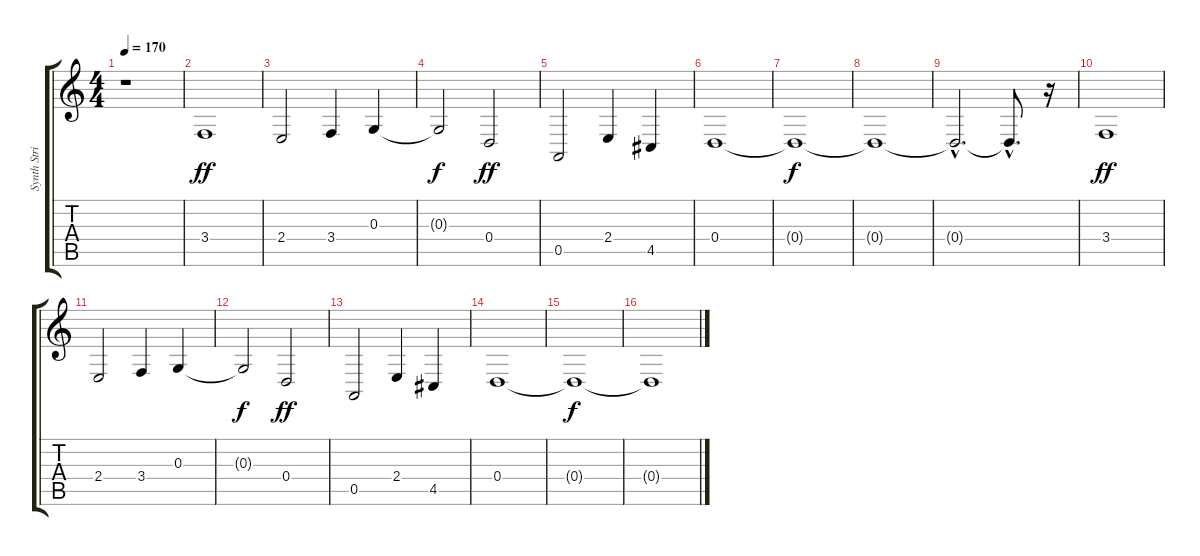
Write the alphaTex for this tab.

\track ("Synth Strings" "Synth Stri") {instrument stringensemble1}
\staff {score tabs}
\tuning (E4 B3 G3 D3 A2 E2) {hide}
\ts (4 4)
\tempo 170
\clef g2
\ks c
r.1{dy ff} |
3.4.1 |
2.4.2 3.4.4 0.3.4 |
0.3{t}.2{dy f} 0.4.2{dy ff} |
0.5.2 2.4.4 4.5.4 |
0.4.1 |
0.4{t}.1{dy f} |
0.4{t}.1 |
0.4{hac t}.2{d} 0.4{hac t}.8{d} r.16 |
3.4.1{dy ff volume 16} |
2.4.2 3.4.4 0.3.4 |
0.3{t}.2{dy f} 0.4.2{dy ff} |
0.5.2 2.4.4 4.5.4 |
0.4.1 |
0.4{t}.1{dy f} |
0.4{t}.1
